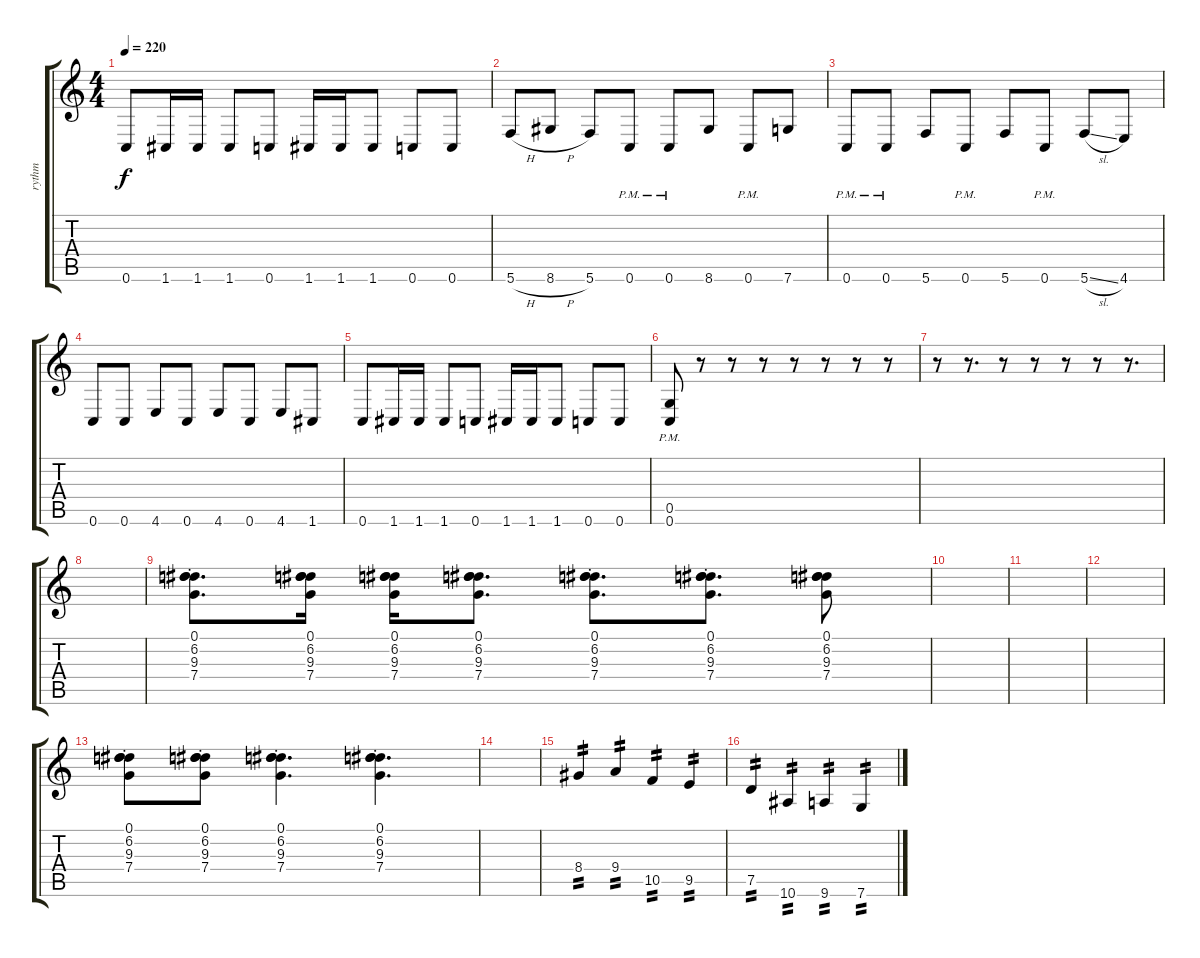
\track ("rythm" "rythm") {instrument distortionguitar}
\staff {score tabs}
\tuning (D4 A3 F3 C3 G2 C2) {hide}
\ts (4 4)
\tempo 220
\clef g2
\ks c
0.6.8{dy f} 1.6.16 1.6.16 1.6.8 0.6.8 1.6.16 1.6.16 1.6.8 0.6.8 0.6.8 |
5.6{h}.8 8.6{h}.8 5.6.8 0.6{pm}.8 0.6{pm}.8 8.6.8 0.6{pm}.8 7.6.8 |
0.6{pm}.8 0.6{pm}.8 5.6.8 0.6{pm}.8 5.6.8 0.6{pm}.8 5.6{sl}.8 4.6.8 |
0.6.8 0.6.8 4.6.8 0.6.8 4.6.8 0.6.8 4.6.8 1.6.8 |
0.6.8 1.6.16 1.6.16 1.6.8 0.6.8 1.6.16 1.6.16 1.6.8 0.6.8 0.6.8 |
(0.5{pm} 0.6{pm}).8 r.8 r.8 r.8 r.8 r.8 r.8 r.8 |
r.8 r.8{d} r.8 r.8 r.8 r.8 r.8{d} |
|
(0.1{st} 6.2{st} 9.3{st} 7.4{st}).8{d} (0.1 6.2 9.3 7.4).16 (0.1 6.2 9.3 7.4).16 (0.1 6.2 9.3 7.4).8{d} (0.1{st} 6.2{st} 9.3{st} 7.4{st}).8{d} (0.1{st} 6.2{st} 9.3{st} 7.4{st}).8{d} (0.1 6.2 9.3 7.4).8 |
|
|
|
(0.1{st} 6.2{st} 9.3{st} 7.4{st}).8 (0.1{st} 6.2{st} 9.3{st} 7.4{st}).8 (0.1{st} 6.2{st} 9.3{st} 7.4{st}).4{d} (0.1{st} 6.2{st} 9.3{st} 7.4{st}).4{d} |
|
8.4.4{tp 2} 9.4.4{tp 2} 10.5.4{tp 2} 9.5.4{tp 2} |
7.5.4{tp 2} 10.6.4{tp 2} 9.6.4{tp 2} 7.6.4{tp 2}
